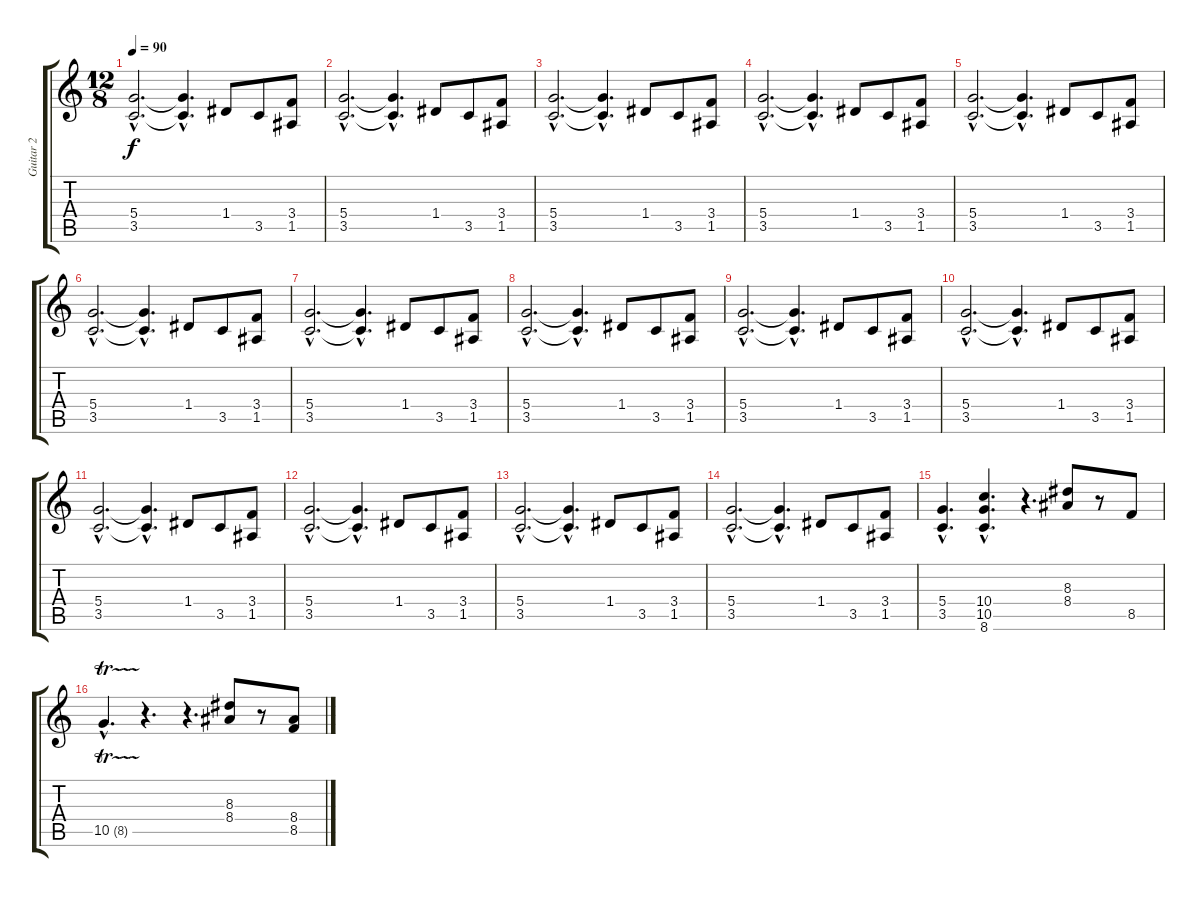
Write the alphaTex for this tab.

\track ("Guitar 2" "Guitar 2") {instrument distortionguitar}
\staff {score tabs}
\tuning (E4 B3 G3 D3 A2 E2) {hide}
\ts (12 8)
\tempo 90
\clef g2
\ks c
(5.4{hac} 3.5{hac}).2{d dy f} (5.4{hac t} 3.5{hac t}).4{d} 1.4.8 3.5.8 (3.4 1.5).8 |
(5.4{hac} 3.5{hac}).2{d} (5.4{hac t} 3.5{hac t}).4{d} 1.4.8 3.5.8 (3.4 1.5).8 |
(5.4{hac} 3.5{hac}).2{d} (5.4{hac t} 3.5{hac t}).4{d} 1.4.8 3.5.8 (3.4 1.5).8 |
(5.4{hac} 3.5{hac}).2{d} (5.4{hac t} 3.5{hac t}).4{d} 1.4.8 3.5.8 (3.4 1.5).8 |
(5.4{hac} 3.5{hac}).2{d} (5.4{hac t} 3.5{hac t}).4{d} 1.4.8 3.5.8 (3.4 1.5).8 |
(5.4{hac} 3.5{hac}).2{d} (5.4{hac t} 3.5{hac t}).4{d} 1.4.8 3.5.8 (3.4 1.5).8 |
(5.4{hac} 3.5{hac}).2{d} (5.4{hac t} 3.5{hac t}).4{d} 1.4.8 3.5.8 (3.4 1.5).8 |
(5.4{hac} 3.5{hac}).2{d} (5.4{hac t} 3.5{hac t}).4{d} 1.4.8 3.5.8 (3.4 1.5).8 |
(5.4{hac} 3.5{hac}).2{d} (5.4{hac t} 3.5{hac t}).4{d} 1.4.8 3.5.8 (3.4 1.5).8 |
(5.4{hac} 3.5{hac}).2{d} (5.4{hac t} 3.5{hac t}).4{d} 1.4.8 3.5.8 (3.4 1.5).8 |
(5.4{hac} 3.5{hac}).2{d} (5.4{hac t} 3.5{hac t}).4{d} 1.4.8 3.5.8 (3.4 1.5).8 |
(5.4{hac} 3.5{hac}).2{d} (5.4{hac t} 3.5{hac t}).4{d} 1.4.8 3.5.8 (3.4 1.5).8 |
(5.4{hac} 3.5{hac}).2{d} (5.4{hac t} 3.5{hac t}).4{d} 1.4.8 3.5.8 (3.4 1.5).8 |
(5.4{hac} 3.5{hac}).2{d} (5.4{hac t} 3.5{hac t}).4{d} 1.4.8 3.5.8 (3.4 1.5).8 |
(5.4{hac} 3.5{hac}).4{d} (10.4{hac} 10.5{hac} 8.6{hac}).4{d} r.4{d} (8.3 8.4).8 r.8 8.5.8 |
10.5{tr (8 32) hac}.4{d} r.4{d} r.4{d} (8.3 8.4).8 r.8 (8.4{ss} 8.5{ss}).8
